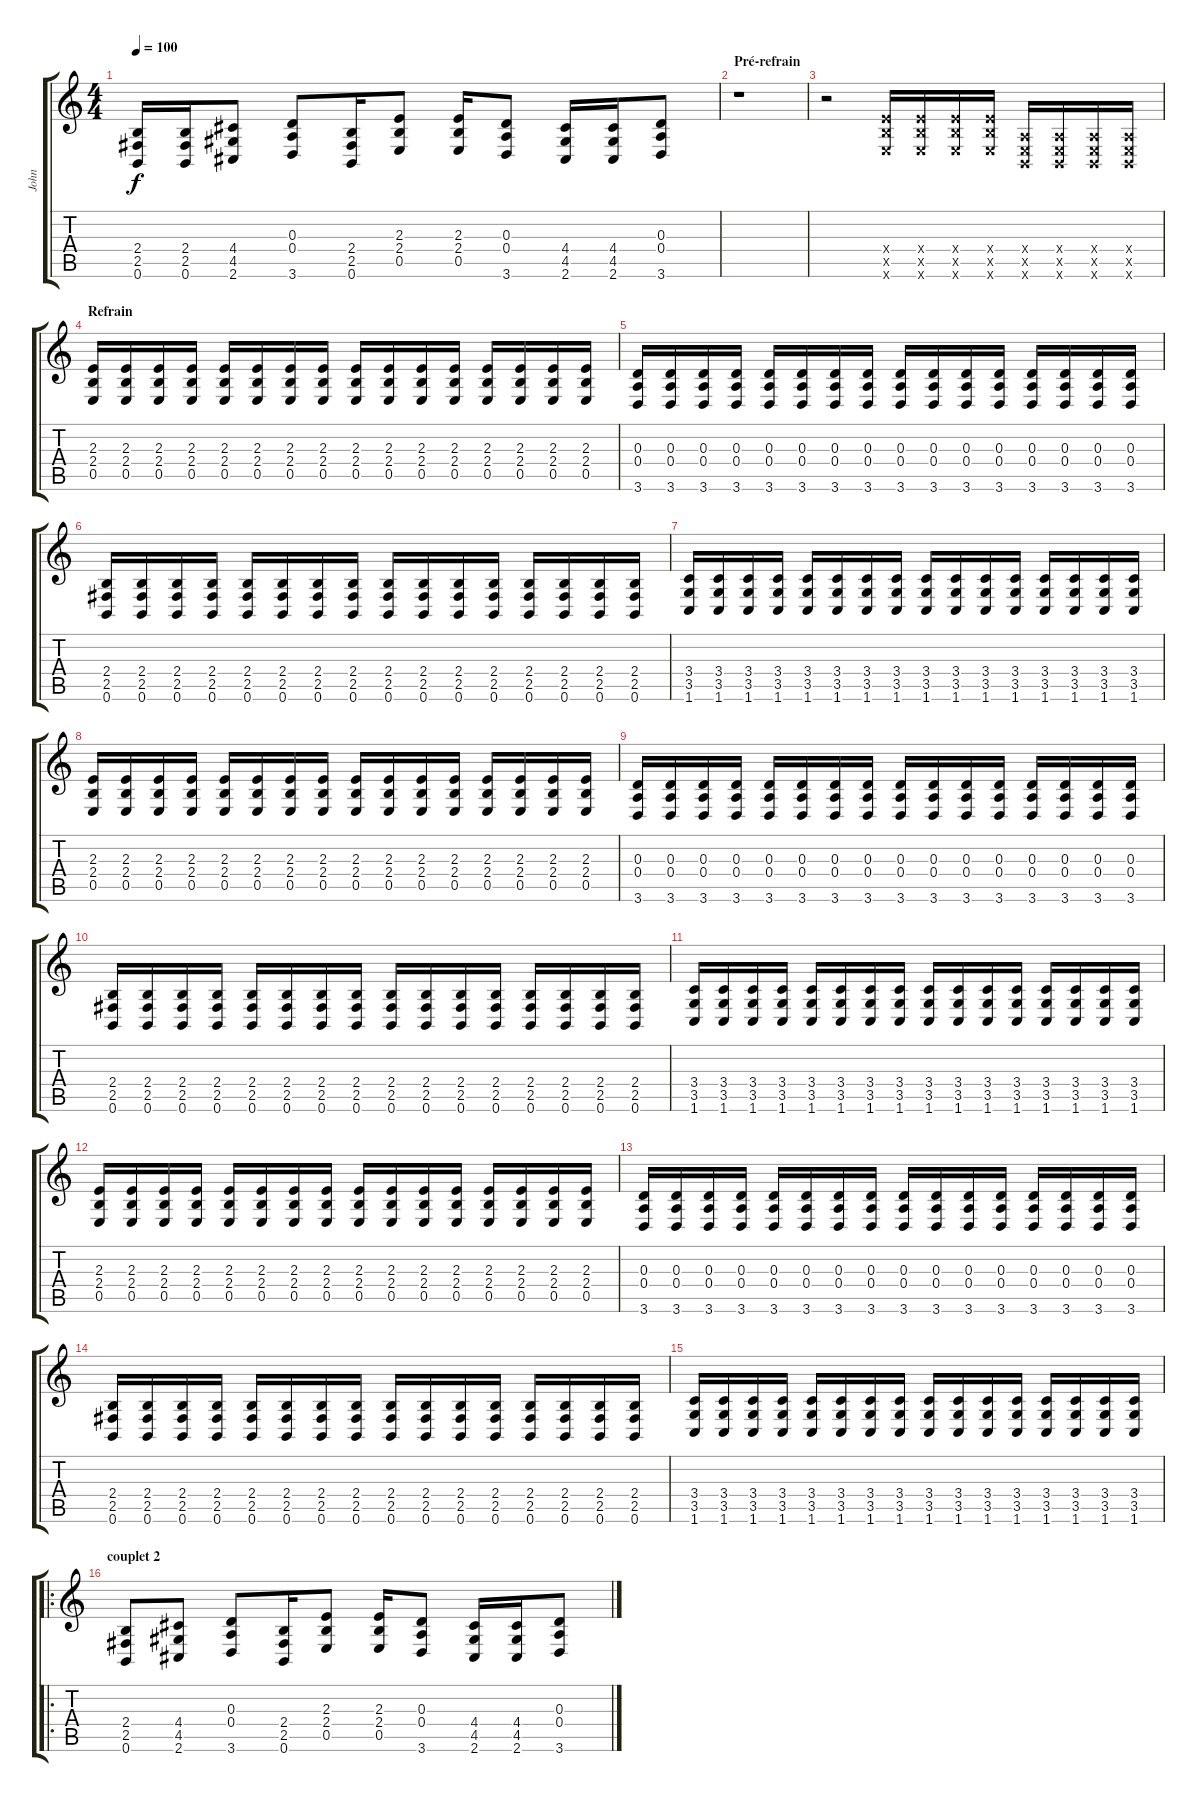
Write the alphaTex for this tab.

\track ("John" "John") {instrument distortionguitar}
\staff {score tabs}
\tuning (B3 G3 D3 A2 E2 B1) {hide}
\ts (4 4)
\tempo 100
\clef g2
\ks c
(2.4 2.5 0.6).16{dy f} (2.4 2.5 0.6).16 (4.4 4.5 2.6).8 (0.3 0.4 3.6).8 (2.4 2.5 0.6).16 (2.3 2.4 0.5).8 (2.3 2.4 0.5).16 (0.3 0.4 3.6).8 (4.4 4.5 2.6).16 (4.4 4.5 2.6).16 (0.3 0.4 3.6).8 |
\section ("" "Pré-refrain")
r.1 |
r.2 (7.4{x} 7.5{x} 5.6{x}).16 (7.4{x} 7.5{x} 5.6{x}).16 (7.4{x} 7.5{x} 5.6{x}).16 (7.4{x} 7.5{x} 5.6{x}).16 (0.4{x} 0.5{x} 0.6{x}).16 (0.4{x} 0.5{x} 0.6{x}).16 (0.4{x} 0.5{x} 0.6{x}).16 (0.4{x} 0.5{x} 0.6{x}).16 |
\section ("" "Refrain")
(2.3 2.4 0.5).16 (2.3 2.4 0.5).16 (2.3 2.4 0.5).16 (2.3 2.4 0.5).16 (2.3 2.4 0.5).16 (2.3 2.4 0.5).16 (2.3 2.4 0.5).16 (2.3 2.4 0.5).16 (2.3 2.4 0.5).16 (2.3 2.4 0.5).16 (2.3 2.4 0.5).16 (2.3 2.4 0.5).16 (2.3 2.4 0.5).16 (2.3 2.4 0.5).16 (2.3 2.4 0.5).16 (2.3 2.4 0.5).16 |
(0.3 0.4 3.6).16 (0.3 0.4 3.6).16 (0.3 0.4 3.6).16 (0.3 0.4 3.6).16 (0.3 0.4 3.6).16 (0.3 0.4 3.6).16 (0.3 0.4 3.6).16 (0.3 0.4 3.6).16 (0.3 0.4 3.6).16 (0.3 0.4 3.6).16 (0.3 0.4 3.6).16 (0.3 0.4 3.6).16 (0.3 0.4 3.6).16 (0.3 0.4 3.6).16 (0.3 0.4 3.6).16 (0.3 0.4 3.6).16 |
(2.4 2.5 0.6).16 (2.4 2.5 0.6).16 (2.4 2.5 0.6).16 (2.4 2.5 0.6).16 (2.4 2.5 0.6).16 (2.4 2.5 0.6).16 (2.4 2.5 0.6).16 (2.4 2.5 0.6).16 (2.4 2.5 0.6).16 (2.4 2.5 0.6).16 (2.4 2.5 0.6).16 (2.4 2.5 0.6).16 (2.4 2.5 0.6).16 (2.4 2.5 0.6).16 (2.4 2.5 0.6).16 (2.4 2.5 0.6).16 |
(3.4 3.5 1.6).16 (3.4 3.5 1.6).16 (3.4 3.5 1.6).16 (3.4 3.5 1.6).16 (3.4 3.5 1.6).16 (3.4 3.5 1.6).16 (3.4 3.5 1.6).16 (3.4 3.5 1.6).16 (3.4 3.5 1.6).16 (3.4 3.5 1.6).16 (3.4 3.5 1.6).16 (3.4 3.5 1.6).16 (3.4 3.5 1.6).16 (3.4 3.5 1.6).16 (3.4 3.5 1.6).16 (3.4 3.5 1.6).16 |
(2.3 2.4 0.5).16 (2.3 2.4 0.5).16 (2.3 2.4 0.5).16 (2.3 2.4 0.5).16 (2.3 2.4 0.5).16 (2.3 2.4 0.5).16 (2.3 2.4 0.5).16 (2.3 2.4 0.5).16 (2.3 2.4 0.5).16 (2.3 2.4 0.5).16 (2.3 2.4 0.5).16 (2.3 2.4 0.5).16 (2.3 2.4 0.5).16 (2.3 2.4 0.5).16 (2.3 2.4 0.5).16 (2.3 2.4 0.5).16 |
(0.3 0.4 3.6).16 (0.3 0.4 3.6).16 (0.3 0.4 3.6).16 (0.3 0.4 3.6).16 (0.3 0.4 3.6).16 (0.3 0.4 3.6).16 (0.3 0.4 3.6).16 (0.3 0.4 3.6).16 (0.3 0.4 3.6).16 (0.3 0.4 3.6).16 (0.3 0.4 3.6).16 (0.3 0.4 3.6).16 (0.3 0.4 3.6).16 (0.3 0.4 3.6).16 (0.3 0.4 3.6).16 (0.3 0.4 3.6).16 |
(2.4 2.5 0.6).16 (2.4 2.5 0.6).16 (2.4 2.5 0.6).16 (2.4 2.5 0.6).16 (2.4 2.5 0.6).16 (2.4 2.5 0.6).16 (2.4 2.5 0.6).16 (2.4 2.5 0.6).16 (2.4 2.5 0.6).16 (2.4 2.5 0.6).16 (2.4 2.5 0.6).16 (2.4 2.5 0.6).16 (2.4 2.5 0.6).16 (2.4 2.5 0.6).16 (2.4 2.5 0.6).16 (2.4 2.5 0.6).16 |
(3.4 3.5 1.6).16 (3.4 3.5 1.6).16 (3.4 3.5 1.6).16 (3.4 3.5 1.6).16 (3.4 3.5 1.6).16 (3.4 3.5 1.6).16 (3.4 3.5 1.6).16 (3.4 3.5 1.6).16 (3.4 3.5 1.6).16 (3.4 3.5 1.6).16 (3.4 3.5 1.6).16 (3.4 3.5 1.6).16 (3.4 3.5 1.6).16 (3.4 3.5 1.6).16 (3.4 3.5 1.6).16 (3.4 3.5 1.6).16 |
(2.3 2.4 0.5).16 (2.3 2.4 0.5).16 (2.3 2.4 0.5).16 (2.3 2.4 0.5).16 (2.3 2.4 0.5).16 (2.3 2.4 0.5).16 (2.3 2.4 0.5).16 (2.3 2.4 0.5).16 (2.3 2.4 0.5).16 (2.3 2.4 0.5).16 (2.3 2.4 0.5).16 (2.3 2.4 0.5).16 (2.3 2.4 0.5).16 (2.3 2.4 0.5).16 (2.3 2.4 0.5).16 (2.3 2.4 0.5).16 |
(0.3 0.4 3.6).16 (0.3 0.4 3.6).16 (0.3 0.4 3.6).16 (0.3 0.4 3.6).16 (0.3 0.4 3.6).16 (0.3 0.4 3.6).16 (0.3 0.4 3.6).16 (0.3 0.4 3.6).16 (0.3 0.4 3.6).16 (0.3 0.4 3.6).16 (0.3 0.4 3.6).16 (0.3 0.4 3.6).16 (0.3 0.4 3.6).16 (0.3 0.4 3.6).16 (0.3 0.4 3.6).16 (0.3 0.4 3.6).16 |
(2.4 2.5 0.6).16 (2.4 2.5 0.6).16 (2.4 2.5 0.6).16 (2.4 2.5 0.6).16 (2.4 2.5 0.6).16 (2.4 2.5 0.6).16 (2.4 2.5 0.6).16 (2.4 2.5 0.6).16 (2.4 2.5 0.6).16 (2.4 2.5 0.6).16 (2.4 2.5 0.6).16 (2.4 2.5 0.6).16 (2.4 2.5 0.6).16 (2.4 2.5 0.6).16 (2.4 2.5 0.6).16 (2.4 2.5 0.6).16 |
(3.4 3.5 1.6).16 (3.4 3.5 1.6).16 (3.4 3.5 1.6).16 (3.4 3.5 1.6).16 (3.4 3.5 1.6).16 (3.4 3.5 1.6).16 (3.4 3.5 1.6).16 (3.4 3.5 1.6).16 (3.4 3.5 1.6).16 (3.4 3.5 1.6).16 (3.4 3.5 1.6).16 (3.4 3.5 1.6).16 (3.4 3.5 1.6).16 (3.4 3.5 1.6).16 (3.4 3.5 1.6).16 (3.4 3.5 1.6).16 |
\ro
\section ("" "couplet 2")
(2.4 2.5 0.6).8 (4.4 4.5 2.6).8 (0.3 0.4 3.6).8 (2.4 2.5 0.6).16 (2.3 2.4 0.5).8 (2.3 2.4 0.5).16 (0.3 0.4 3.6).8 (4.4 4.5 2.6).16 (4.4 4.5 2.6).16 (0.3 0.4 3.6).8
